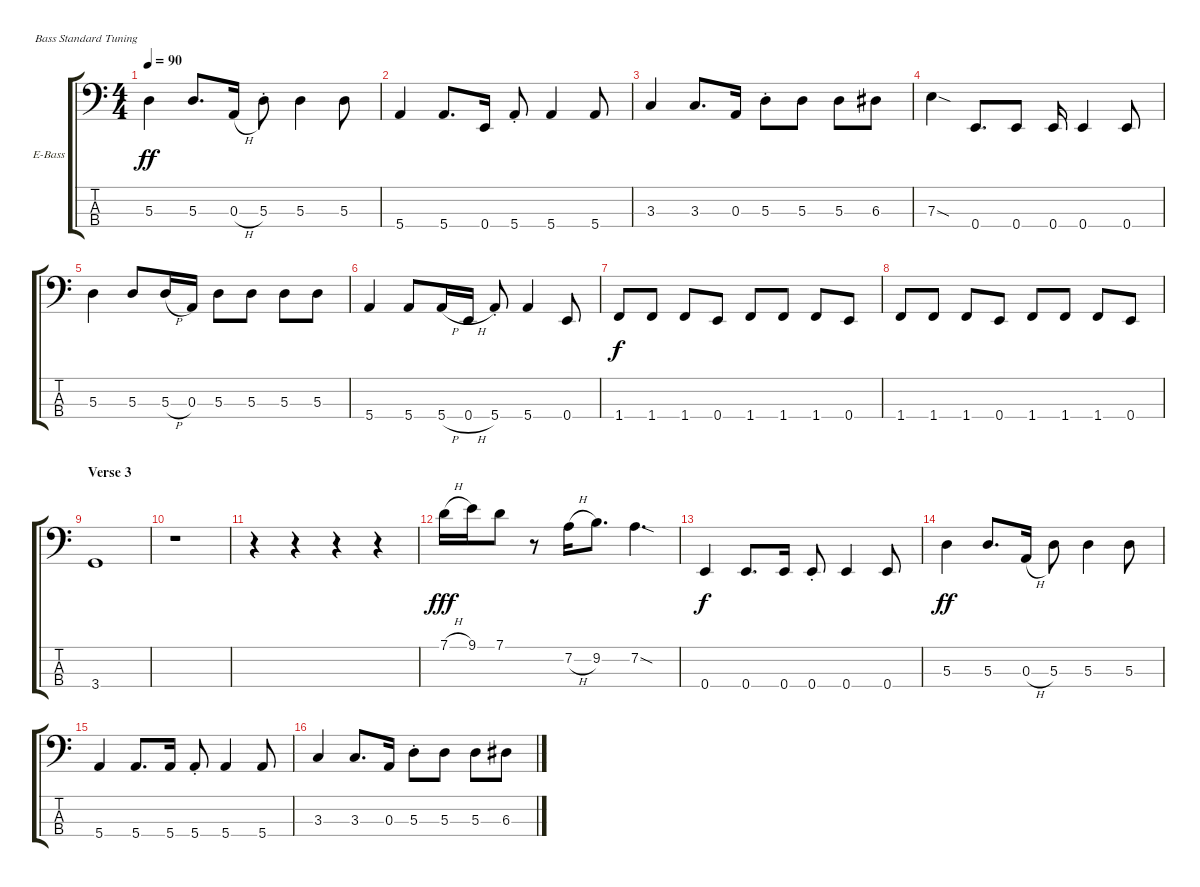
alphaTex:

\defaultSystemsLayout 4
\bracketExtendMode groupsimilarinstruments
\firstSystemTrackNameOrientation horizontal
\otherSystemsTrackNameOrientation horizontal
\track ("Bass" "E-Bass") {instrument electricbassfinger}
\staff {score tabs}
\tuning (G2 D2 A1 E1)
\ts (4 4)
\tempo 90
\clef f4
\scale
0.333333
\ks c
5.3.4{dy ff} 5.3.8{d} 0.3{h}.16 5.3{st}.8 5.3.4 5.3.8 |
\scale
0.333333 5.4.4 5.4.8{d} 0.4.16 5.4{st}.8 5.4.4 5.4.8 |
\scale
0.333333 3.3.4 3.3.8{d} 0.3.16 5.3{st}.8 5.3.8 5.3.8 6.3.8 |
\scale
0.333333 7.3{sod}.4 0.4.8{d} 0.4.8 0.4.16 0.4.4 0.4.8 |
\scale
0.333333 5.3.4 5.3.8 5.3{h}.16 0.3.16 5.3.8 5.3.8 5.3.8 5.3.8 |
\scale
0.333333 5.4.4 5.4.8 5.4{h}.16 0.4{h}.16 5.4{st}.8 5.4.4 0.4.8 |
\scale
0.333333 1.4.8{dy f} 1.4.8 1.4.8 0.4.8 1.4.8 1.4.8 1.4.8 0.4.8 |
\scale
0.333333 1.4.8 1.4.8 1.4.8 0.4.8 1.4.8 1.4.8 1.4.8 0.4.8 |
\section ("" "Verse 3")
\scale
0.333333 3.4.1 |
\scale
0.333333 r.1 |
\scale
0.333333 r.4 r.4 r.4 r.4 |
\scale
0.333333 7.1{h}.16{dy fff} 9.1.16 7.1.8 r.8 7.2{h}.16 9.2.8{d} 7.2{sod}.4{d} |
\scale
0.333333 0.4.4{dy f} 0.4.8{d} 0.4.16 0.4{st}.8 0.4.4 0.4.8 |
\scale
0.333333 5.3.4{dy ff} 5.3.8{d} 0.3{h}.16 5.3.8 5.3.4 5.3.8 |
\scale
0.333333 5.4.4 5.4.8{d} 5.4.16 5.4{st}.8 5.4.4 5.4.8 |
\scale
0.333333 3.3.4 3.3.8{d} 0.3.16 5.3{st}.8 5.3.8 5.3.8 6.3.8
